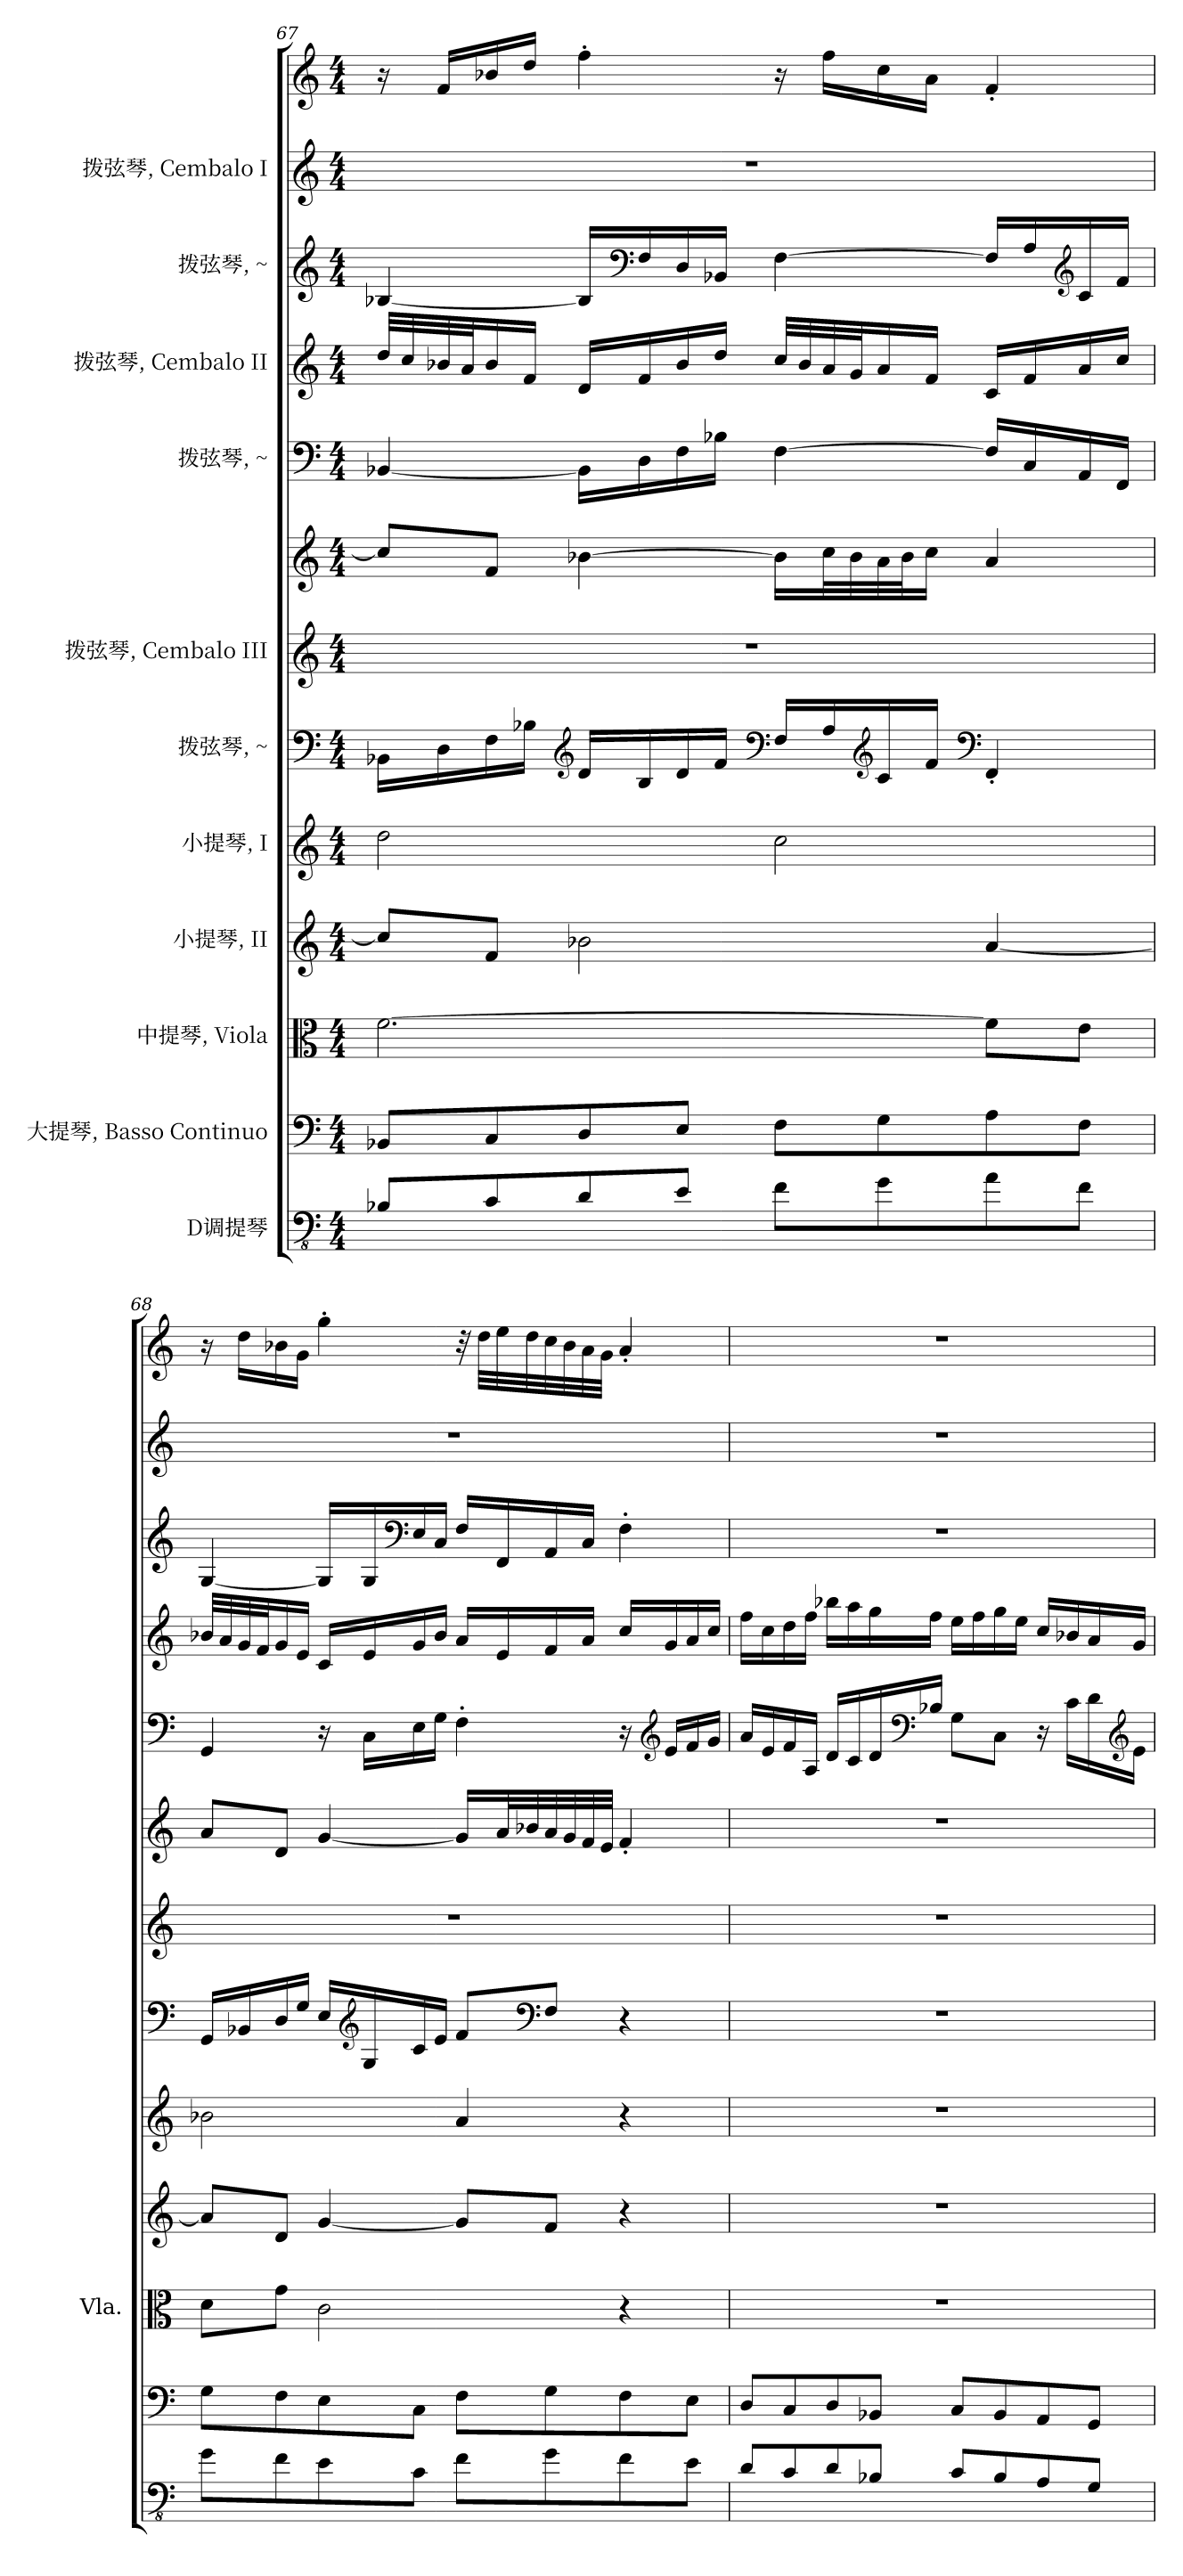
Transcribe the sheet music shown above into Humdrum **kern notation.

**kern	**kern	**kern	**kern	**kern	**kern	**kern	**kern	**kern	**kern	**kern	**kern	**kern
*part11	*part10	*part9	*part8	*part7	*part6	*part5	*part5	*part4	*part3	*part2	*part1	*part1
*staff13	*staff12	*staff11	*staff10	*staff9	*staff8	*staff7	*staff6	*staff5	*staff4	*staff3	*staff2	*staff1
*I"D调提琴	*I"大提琴, Basso Continuo	*I"中提琴, Viola	*I"小提琴, II	*I"小提琴, I	*I"拨弦琴, ~	*I"拨弦琴, Cembalo III	*	*I"拨弦琴, ~	*I"拨弦琴, Cembalo II	*I"拨弦琴, ~	*I"拨弦琴, Cembalo I	*
*	*	*I'Vla.	*	*	*	*	*	*	*	*	*	*
!!LO:PB:g=z
*clefFv4	*clefF4	*clefC3	*clefG2	*clefG2	*clefF4	*clefG2	*clefG2	*clefF4	*clefG2	*clefG2	*clefG2	*clefG2
*ITrd7c12	*	*	*	*	*	*	*	*	*	*	*	*
*k[]	*k[]	*k[]	*k[]	*k[]	*k[]	*k[]	*k[]	*k[]	*k[]	*k[]	*k[]	*k[]
*M4/4	*M4/4	*M4/4	*M4/4	*M4/4	*M4/4	*M4/4	*M4/4	*M4/4	*M4/4	*M4/4	*M4/4	*M4/4
=67	=67	=67	=67	=67	=67	=67	=67	=67	=67	=67	=67	=67
8BBB-X/L	8BB-X/L	[2.f\	8cc/L]	2dd\	16BB-X\LL	1r	8cc/L]	[4BB-X/	32dd/LLL	[4B-X/	1r	16r
.	.	.	.	.	.	.	.	.	32cc/	.	.	.
.	.	.	.	.	16D\	.	.	.	32b-X/	.	.	16f/LL
.	.	.	.	.	.	.	.	.	32a/J	.	.	.
8CC/	8C/	.	8f/J	.	16F\	.	8f/J	.	16b-/	.	.	16b-X/
.	.	.	.	.	16B-X\JJ	.	.	.	16f/JJ	.	.	16dd/JJ
*	*	*	*	*	*clefG2	*	*	*	*	*	*	*
8DD/	8D/	.	2b-X\	.	16d/LL	.	[4b-X\	16BB-\LL]	16d/LL	16B-/LL]	.	4ff'\
*	*	*	*	*	*	*	*	*	*	*clefF4	*	*
.	.	.	.	.	16B-/	.	.	16D\	16f/	16F/	.	.
8EE/J	8E/J	.	.	.	16d/	.	.	16F\	16b-/	16D/	.	.
.	.	.	.	.	16f/JJ	.	.	16B-X\JJ	16dd/JJ	16BB-X/JJ	.	.
*	*	*	*	*	*clefF4	*	*	*	*	*	*	*
8FF\L	8F\L	.	.	2cc\	16F/LL	.	16b-\LL]	[4F\	32cc/LLL	[4F\	.	16r
.	.	.	.	.	.	.	.	.	32b-/	.	.	.
.	.	.	.	.	16A/	.	32cc\L	.	32a/	.	.	16ff\LL
.	.	.	.	.	.	.	32b-\	.	32g/J	.	.	.
*	*	*	*	*	*clefG2	*	*	*	*	*	*	*
8GG\	8G\	.	.	.	16c/	.	32a\	.	16a/	.	.	16cc\
.	.	.	.	.	.	.	32b-\J	.	.	.	.	.
.	.	.	.	.	16f/JJ	.	16cc\JJ	.	16f/JJ	.	.	16a\JJ
*	*	*	*	*	*clefF4	*	*	*	*	*	*	*
8AA\	8A\	8f\L]	[4a/	.	4FF'/	.	4a/	16F/LL]	16c/LL	16F/LL]	.	4f'/
.	.	.	.	.	.	.	.	16C/	16f/	16A/	.	.
*	*	*	*	*	*	*	*	*	*	*clefG2	*	*
8FF\J	8F\J	8e\J	.	.	.	.	.	16AA/	16a/	16c/	.	.
.	.	.	.	.	.	.	.	16FF/JJ	16cc/JJ	16f/JJ	.	.
!!LO:PB:g=z
=68	=68	=68	=68	=68	=68	=68	=68	=68	=68	=68	=68	=68
8GG\L	8G\L	8d\L	8a/L]	2b-X\	16GG/LL	1r	8a/L	4GG/	32b-X/LLL	[4G/	1r	16r
.	.	.	.	.	.	.	.	.	32a/	.	.	.
.	.	.	.	.	16BB-X/	.	.	.	32g/	.	.	16dd\LL
.	.	.	.	.	.	.	.	.	32f/J	.	.	.
8FF\	8F\	8g\J	8d/J	.	16D/	.	8d/J	.	16g/	.	.	16b-X\
.	.	.	.	.	16G/JJ	.	.	.	16e/JJ	.	.	16g\JJ
8EE\	8E\	2c\	[4g/	.	16E/LL	.	[4g/	16r	16c/LL	16G/LL]	.	4gg'\
*	*	*	*	*	*clefG2	*	*	*	*	*	*	*
.	.	.	.	.	16G/	.	.	16C\LL	16e/	16G/	.	.
*	*	*	*	*	*	*	*	*	*	*clefF4	*	*
8CC\J	8C\J	.	.	.	16c/	.	.	16E\	16g/	16E/	.	.
.	.	.	.	.	16e/JJ	.	.	16G\JJ	16b-/JJ	16C/JJ	.	.
8FF\L	8F\L	.	8g/L]	4a/	8f/L	.	16g/LL]	4F'\	16a/LL	16F/LL	.	32r
.	.	.	.	.	.	.	.	.	.	.	.	32dd\LLL
.	.	.	.	.	.	.	32a/L	.	16e/	16FF/	.	32ee\
.	.	.	.	.	.	.	32b-X/	.	.	.	.	32dd\
*	*	*	*	*	*clefF4	*	*	*	*	*	*	*
8GG\	8G\	.	8f/J	.	8F/J	.	32a/	.	16f/	16AA/	.	32cc\
.	.	.	.	.	.	.	32g/	.	.	.	.	32b-\
.	.	.	.	.	.	.	32f/	.	16a/JJ	16C/JJ	.	32a\
.	.	.	.	.	.	.	32e/JJJ	.	.	.	.	32g\JJJ
8FF\	8F\	4r	4r	4r	4r	.	4f'/	16r	16cc/LL	4F'\	.	4a'/
*	*	*	*	*	*	*	*	*clefG2	*	*	*	*
.	.	.	.	.	.	.	.	16e/LL	16g/	.	.	.
8EE\J	8E\J	.	.	.	.	.	.	16f/	16a/	.	.	.
.	.	.	.	.	.	.	.	16g/JJ	16cc/JJ	.	.	.
!!LO:PB:g=z
=69	=69	=69	=69	=69	=69	=69	=69	=69	=69	=69	=69	=69
8DD/L	8D/L	1r	1r	1r	1r	1r	1r	16a/LL	16ff\LL	1r	1r	1r
.	.	.	.	.	.	.	.	16e/	16cc\	.	.	.
8CC/	8C/	.	.	.	.	.	.	16f/	16dd\	.	.	.
.	.	.	.	.	.	.	.	16A/JJ	16ff\JJ	.	.	.
8DD/	8D/	.	.	.	.	.	.	16d/LL	16bb-X\LL	.	.	.
.	.	.	.	.	.	.	.	16c/	16aa\	.	.	.
8BBB-X/J	8BB-X/J	.	.	.	.	.	.	16d/	16gg\	.	.	.
*	*	*	*	*	*	*	*	*clefF4	*	*	*	*
.	.	.	.	.	.	.	.	16B-X/JJ	16ff\JJ	.	.	.
8CC/L	8C/L	.	.	.	.	.	.	8G\L	16ee\LL	.	.	.
.	.	.	.	.	.	.	.	.	16ff\	.	.	.
8BBB-/	8BB-/	.	.	.	.	.	.	8C\J	16gg\	.	.	.
.	.	.	.	.	.	.	.	.	16ee\JJ	.	.	.
8AAA/	8AA/	.	.	.	.	.	.	16r	16cc/LL	.	.	.
.	.	.	.	.	.	.	.	16c\LL	16b-X/	.	.	.
8GGG/J	8GG/J	.	.	.	.	.	.	16d\	16a/	.	.	.
*	*	*	*	*	*	*	*	*clefG2	*	*	*	*
.	.	.	.	.	.	.	.	16e\JJ	16g/JJ	.	.	.
=	=	=	=	=	=	=	=	=	=	=	=	=
*-	*-	*-	*-	*-	*-	*-	*-	*-	*-	*-	*-	*-
